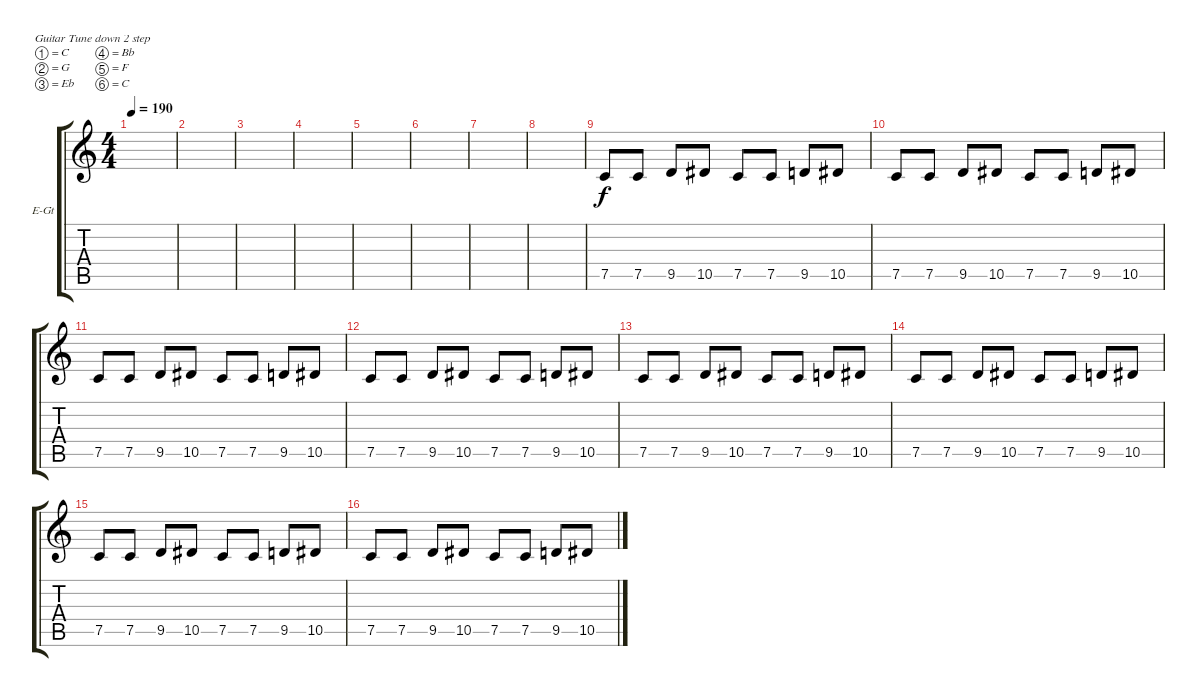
\bracketExtendMode groupsimilarinstruments
\firstSystemTrackNameOrientation horizontal
\otherSystemsTrackNameOrientation horizontal
\track ("Electric Guitar 1" "E-Gt") {instrument distortionguitar}
\staff {score tabs}
\tuning (C4 G3 Eb3 Bb2 F2 C2)
\ts (4 4)
\tempo 190
\clef g2
\ks c
|
|
|
|
|
|
|
|
7.5.8 7.5.8 9.5.8 10.5.8 7.5.8 7.5.8 9.5.8 10.5.8 |
7.5.8 7.5.8 9.5.8 10.5.8 7.5.8 7.5.8 9.5.8 10.5.8 |
7.5.8 7.5.8 9.5.8 10.5.8 7.5.8 7.5.8 9.5.8 10.5.8 |
7.5.8 7.5.8 9.5.8 10.5.8 7.5.8 7.5.8 9.5.8 10.5.8 |
7.5.8 7.5.8 9.5.8 10.5.8 7.5.8 7.5.8 9.5.8 10.5.8 |
7.5.8 7.5.8 9.5.8 10.5.8 7.5.8 7.5.8 9.5.8 10.5.8 |
7.5.8 7.5.8 9.5.8 10.5.8 7.5.8 7.5.8 9.5.8 10.5.8 |
7.5.8 7.5.8 9.5.8 10.5.8 7.5.8 7.5.8 9.5.8 10.5.8
